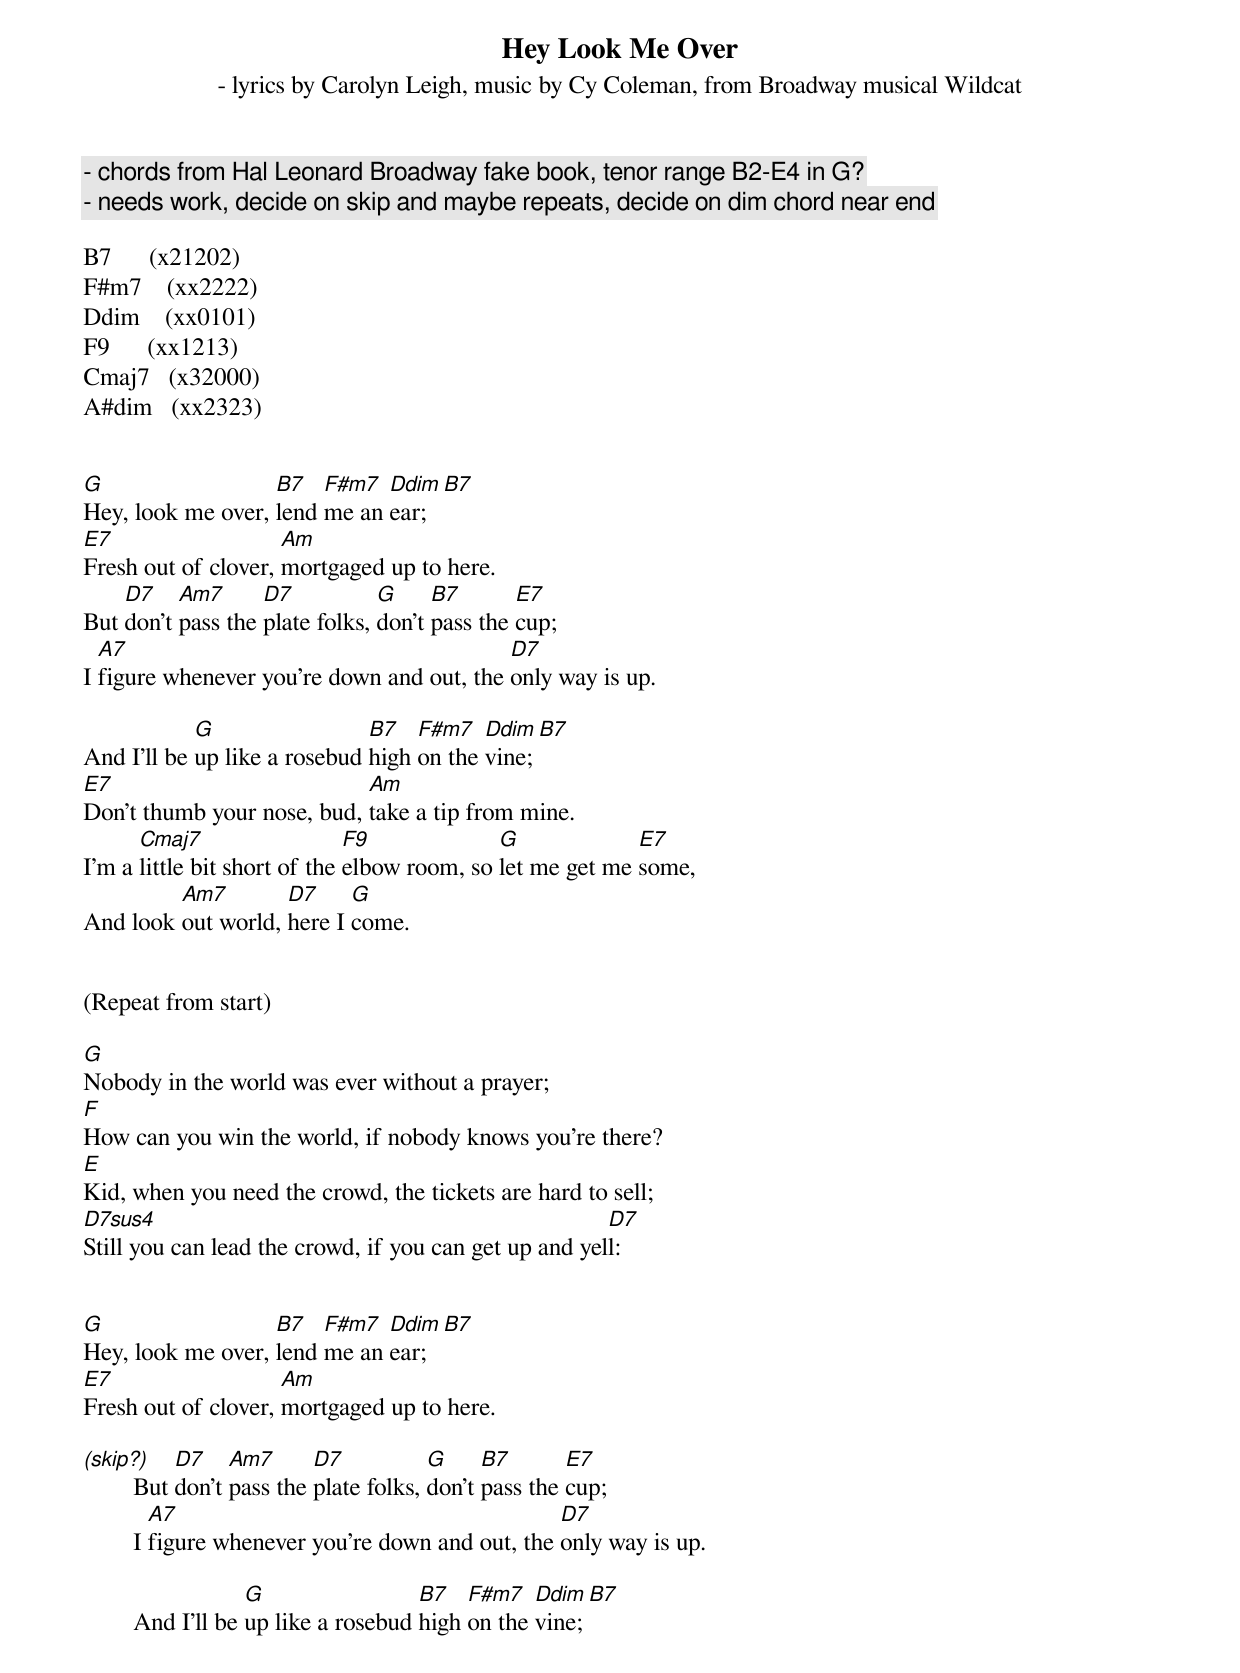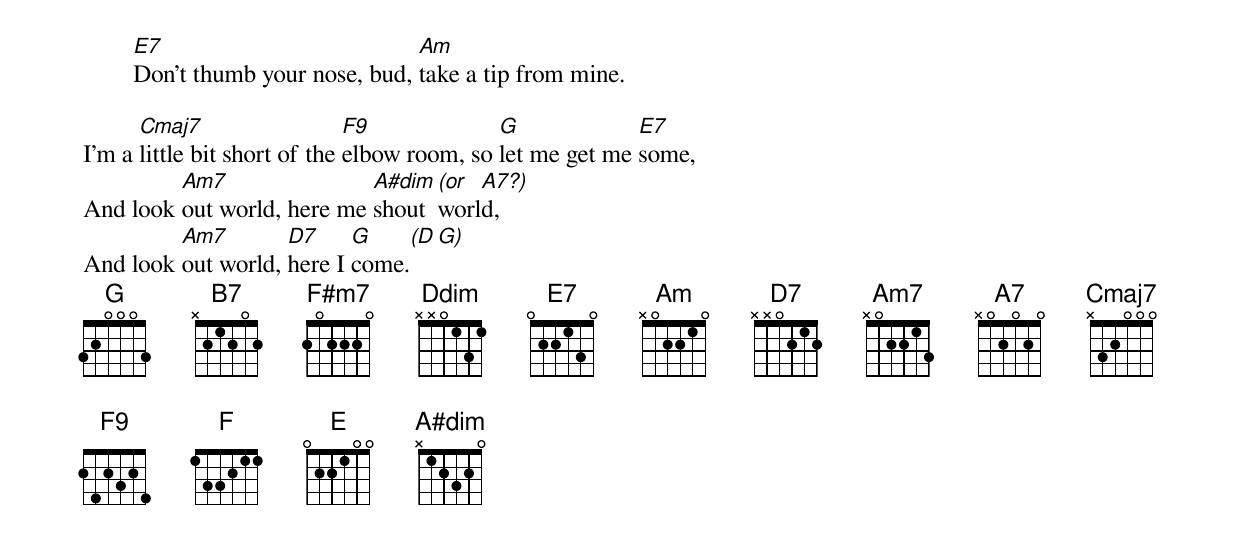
Hey Look Me Over
 - lyrics by Carolyn Leigh, music by Cy Coleman, from Broadway musical Wildcat
 - chords from Hal Leonard Broadway fake book, tenor range B2-E4 in G?
 - needs work, decide on skip and maybe repeats, decide on dim chord near end

B7      (x21202)
F#m7    (xx2222)
Ddim    (xx0101)
F9      (xx1213)
Cmaj7   (x32000)
A#dim   (xx2323)


G                  B7   F#m7  Ddim  B7
Hey, look me over, lend me an ear;
E7                   Am
Fresh out of clover, mortgaged up to here.
    D7    Am7      D7           G     B7       E7
But don't pass the plate folks, don't pass the cup;
  A7                                       D7
I figure whenever you're down and out, the only way is up.

            G                 B7   F#m7   Ddim  B7
And I'll be up like a rosebud high on the vine;
E7                          Am
Don't thumb your nose, bud, take a tip from mine.
      Cmaj7                   F9             G             E7
I'm a little bit short of the elbow room, so let me get me some,
         Am7        D7     G
And look out world, here I come.


(Repeat from start)

G
Nobody in the world was ever without a prayer;
F
How can you win the world, if nobody knows you're there?
E
Kid, when you need the crowd, the tickets are hard to sell;
D7sus4                                                 D7
Still you can lead the crowd, if you can get up and yell:


G                  B7   F#m7  Ddim  B7
Hey, look me over, lend me an ear;
E7                   Am
Fresh out of clover, mortgaged up to here.

(skip?)     D7    Am7      D7           G     B7       E7
        But don't pass the plate folks, don't pass the cup;
          A7                                       D7
        I figure whenever you're down and out, the only way is up.

                    G                 B7   F#m7   Ddim  B7
        And I'll be up like a rosebud high on the vine;
        E7                          Am
        Don't thumb your nose, bud, take a tip from mine.

      Cmaj7                   F9             G             E7
I'm a little bit short of the elbow room, so let me get me some,
         Am7                A#dim (or A7?)
And look out world, here me shout world,
         Am7        D7     G    (D G)
And look out world, here I come.
